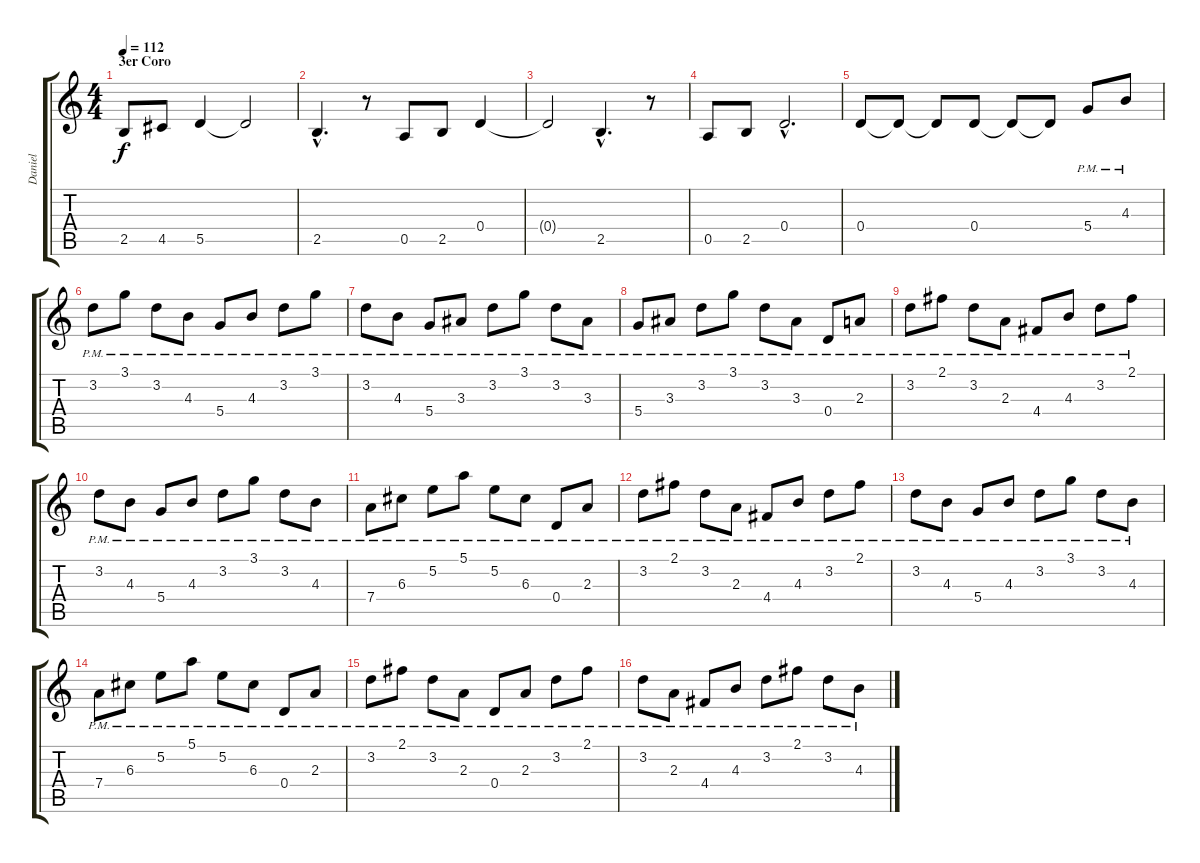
\track ("Daniel" "Daniel") {instrument electricguitarmuted}
\staff {score tabs}
\tuning (E4 B3 G3 D3 A2 E2) {hide}
\ts (4 4)
\section ("" "3er Coro")
\tempo 112
\clef g2
\ks c
2.5.8{dy f} 4.5.8 5.5.4 5.5{t}.2 |
2.5{hac}.4{d} r.8 0.5.8 2.5.8 0.4.4 |
0.4{t}.2 2.5{hac}.4{d} r.8 |
0.5.8 2.5.8 0.4{hac}.2{d} |
0.4.8 0.4{t}.8 0.4{t}.8 0.4.8 0.4{t}.8 0.4{t}.8 5.4{pm}.8 4.3{pm}.8 |
3.2{pm}.8 3.1{pm}.8 3.2{pm}.8 4.3{pm}.8 5.4{pm}.8 4.3{pm}.8 3.2{pm}.8 3.1{pm}.8 |
3.2{pm}.8 4.3{pm}.8 5.4{pm}.8 3.3{pm}.8 3.2{pm}.8 3.1{pm}.8 3.2{pm}.8 3.3{pm}.8 |
5.4{pm}.8 3.3{pm}.8 3.2{pm}.8 3.1{pm}.8 3.2{pm}.8 3.3{pm}.8 0.4{pm}.8 2.3{pm}.8 |
3.2{pm}.8 2.1{pm}.8 3.2{pm}.8 2.3{pm}.8 4.4{pm}.8 4.3{pm}.8 3.2{pm}.8 2.1{pm}.8 |
3.2{pm}.8 4.3{pm}.8 5.4{pm}.8 4.3{pm}.8 3.2{pm}.8 3.1{pm}.8 3.2{pm}.8 4.3{pm}.8 |
7.4{pm}.8 6.3{pm}.8 5.2{pm}.8 5.1{pm}.8 5.2{pm}.8 6.3{pm}.8 0.4{pm}.8 2.3{pm}.8 |
3.2{pm}.8 2.1{pm}.8 3.2{pm}.8 2.3{pm}.8 4.4{pm}.8 4.3{pm}.8 3.2{pm}.8 2.1{pm}.8 |
3.2{pm}.8 4.3{pm}.8 5.4{pm}.8 4.3{pm}.8 3.2{pm}.8 3.1{pm}.8 3.2{pm}.8 4.3{pm}.8 |
7.4{pm}.8 6.3{pm}.8 5.2{pm}.8 5.1{pm}.8 5.2{pm}.8 6.3{pm}.8 0.4{pm}.8 2.3{pm}.8 |
3.2{pm}.8 2.1{pm}.8 3.2{pm}.8 2.3{pm}.8 0.4{pm}.8 2.3{pm}.8 3.2{pm}.8 2.1{pm}.8 |
3.2{pm}.8 2.3{pm}.8 4.4{pm}.8 4.3{pm}.8 3.2{pm}.8 2.1{pm}.8 3.2{pm}.8 4.3{pm}.8
